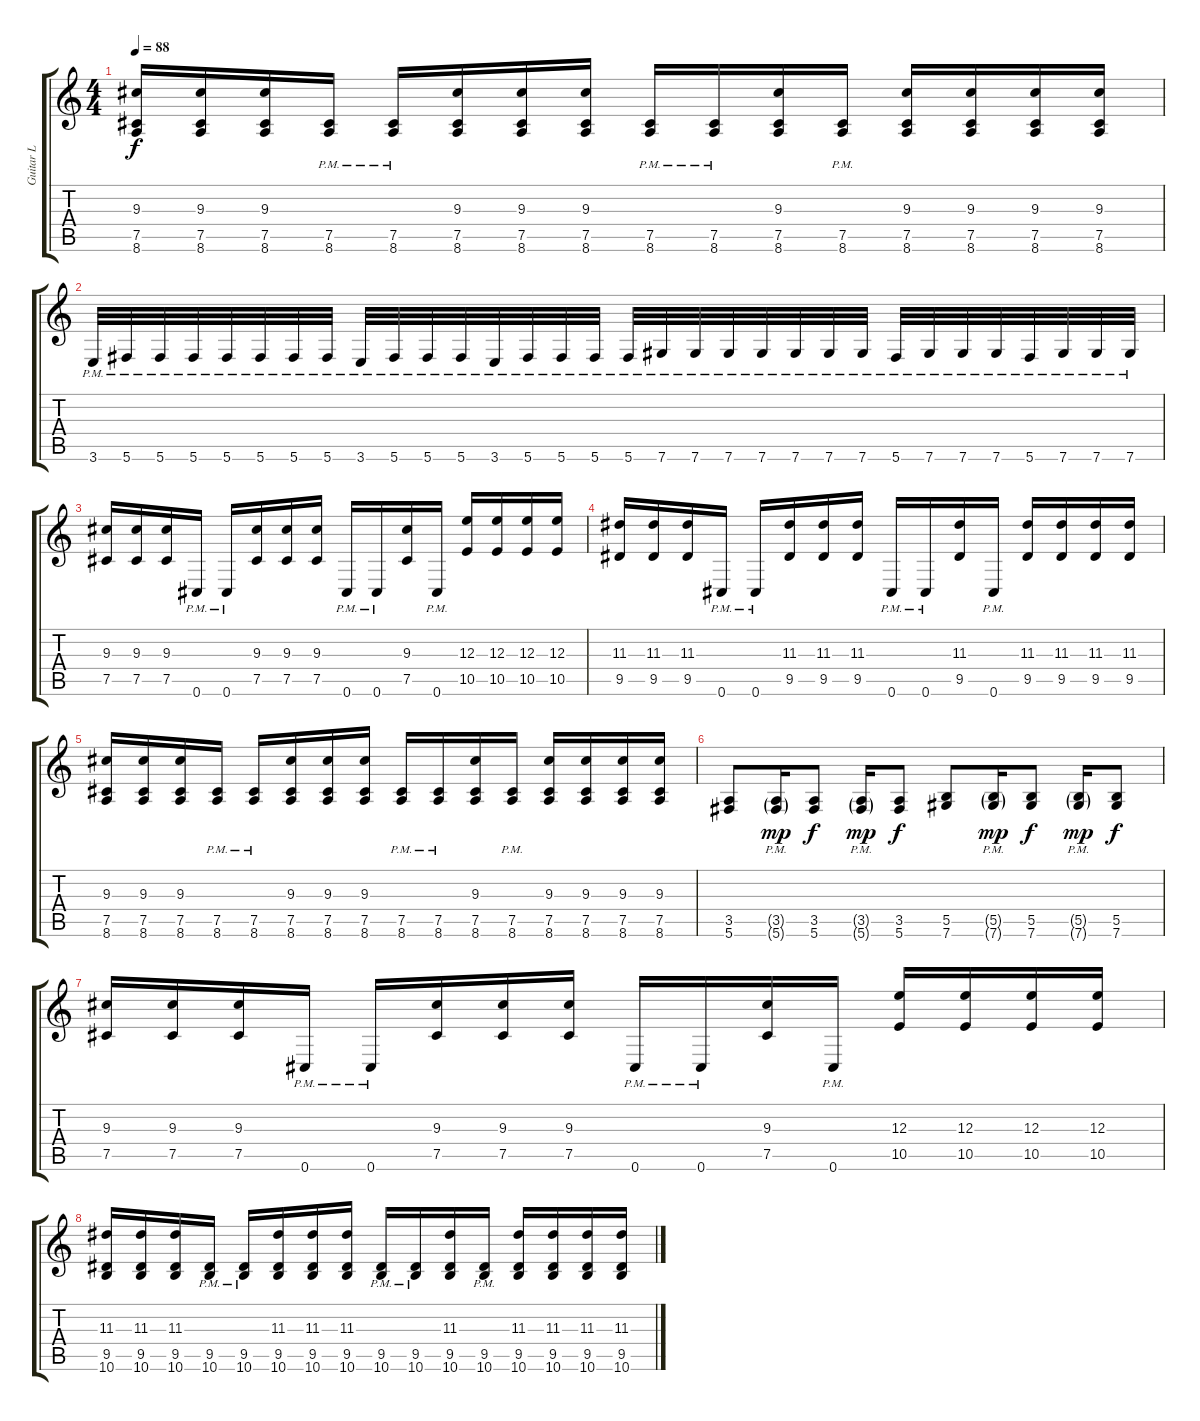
\track ("Guitar L" "Guitar L") {instrument distortionguitar}
\staff {score tabs}
\tuning (Db4 Ab3 E3 B2 Gb2 Db2) {hide}
\ts (4 4)
\tempo 88
\clef g2
\ks c
(9.3 7.5 8.6).16{dy f} (9.3 7.5 8.6).16 (9.3 7.5 8.6).16 (7.5{pm} 8.6{pm}).16 (7.5{pm} 8.6{pm}).16 (9.3 7.5 8.6).16 (9.3 7.5 8.6).16 (9.3 7.5 8.6).16 (7.5{pm} 8.6{pm}).16 (7.5{pm} 8.6{pm}).16 (9.3 7.5 8.6).16 (7.5{pm} 8.6{pm}).16 (9.3 7.5 8.6).16 (9.3 7.5 8.6).16 (9.3 7.5 8.6).16 (9.3 7.5 8.6).16 |
3.6{pm}.32 5.6{pm}.32 5.6{pm}.32 5.6{pm}.32 5.6{pm}.32 5.6{pm}.32 5.6{pm}.32 5.6{pm}.32 3.6{pm}.32 5.6{pm}.32 5.6{pm}.32 5.6{pm}.32 3.6{pm}.32 5.6{pm}.32 5.6{pm}.32 5.6{pm}.32 5.6{pm}.32 7.6{pm}.32 7.6{pm}.32 7.6{pm}.32 7.6{pm}.32 7.6{pm}.32 7.6{pm}.32 7.6{pm}.32 5.6{pm}.32 7.6{pm}.32 7.6{pm}.32 7.6{pm}.32 5.6{pm}.32 7.6{pm}.32 7.6{pm}.32 7.6{pm}.32 |
(9.3 7.5).16 (9.3 7.5).16 (9.3 7.5).16 0.6{pm}.16 0.6{pm}.16 (9.3 7.5).16 (9.3 7.5).16 (9.3 7.5).16 0.6{pm}.16 0.6{pm}.16 (9.3 7.5).16 0.6{pm}.16 (12.3 10.5).16 (12.3 10.5).16 (12.3 10.5).16 (12.3 10.5).16 |
(11.3 9.5).16 (11.3 9.5).16 (11.3 9.5).16 0.6{pm}.16 0.6{pm}.16 (11.3 9.5).16 (11.3 9.5).16 (11.3 9.5).16 0.6{pm}.16 0.6{pm}.16 (11.3 9.5).16 0.6{pm}.16 (11.3 9.5).16 (11.3 9.5).16 (11.3 9.5).16 (11.3 9.5).16 |
(9.3 7.5 8.6).16 (9.3 7.5 8.6).16 (9.3 7.5 8.6).16 (7.5{pm} 8.6{pm}).16 (7.5{pm} 8.6{pm}).16 (9.3 7.5 8.6).16 (9.3 7.5 8.6).16 (9.3 7.5 8.6).16 (7.5{pm} 8.6{pm}).16 (7.5{pm} 8.6{pm}).16 (9.3 7.5 8.6).16 (7.5{pm} 8.6{pm}).16 (9.3 7.5 8.6).16 (9.3 7.5 8.6).16 (9.3 7.5 8.6).16 (9.3 7.5 8.6).16 |
(3.5 5.6).8 (3.5{g pm} 5.6{g pm}).16{dy mp} (3.5 5.6).8{dy f} (3.5{g pm} 5.6{g pm}).16{dy mp} (3.5 5.6).8{dy f} (5.5 7.6).8 (5.5{g pm} 7.6{g pm}).16{dy mp} (5.5 7.6).8{dy f} (5.5{g pm} 7.6{g pm}).16{dy mp} (5.5 7.6).8{dy f} |
(9.3 7.5).16 (9.3 7.5).16 (9.3 7.5).16 0.6{pm}.16 0.6{pm}.16 (9.3 7.5).16 (9.3 7.5).16 (9.3 7.5).16 0.6{pm}.16 0.6{pm}.16 (9.3 7.5).16 0.6{pm}.16 (12.3 10.5).16 (12.3 10.5).16 (12.3 10.5).16 (12.3 10.5).16 |
(11.3 9.5 10.6).16 (11.3 9.5 10.6).16 (11.3 9.5 10.6).16 (9.5{pm} 10.6{pm}).16 (9.5{pm} 10.6{pm}).16 (11.3 9.5 10.6).16 (11.3 9.5 10.6).16 (11.3 9.5 10.6).16 (9.5{pm} 10.6{pm}).16 (9.5{pm} 10.6{pm}).16 (11.3 9.5 10.6).16 (9.5{pm} 10.6{pm}).16 (11.3 9.5 10.6).16 (11.3 9.5 10.6).16 (11.3 9.5 10.6).16 (11.3 9.5 10.6).16
